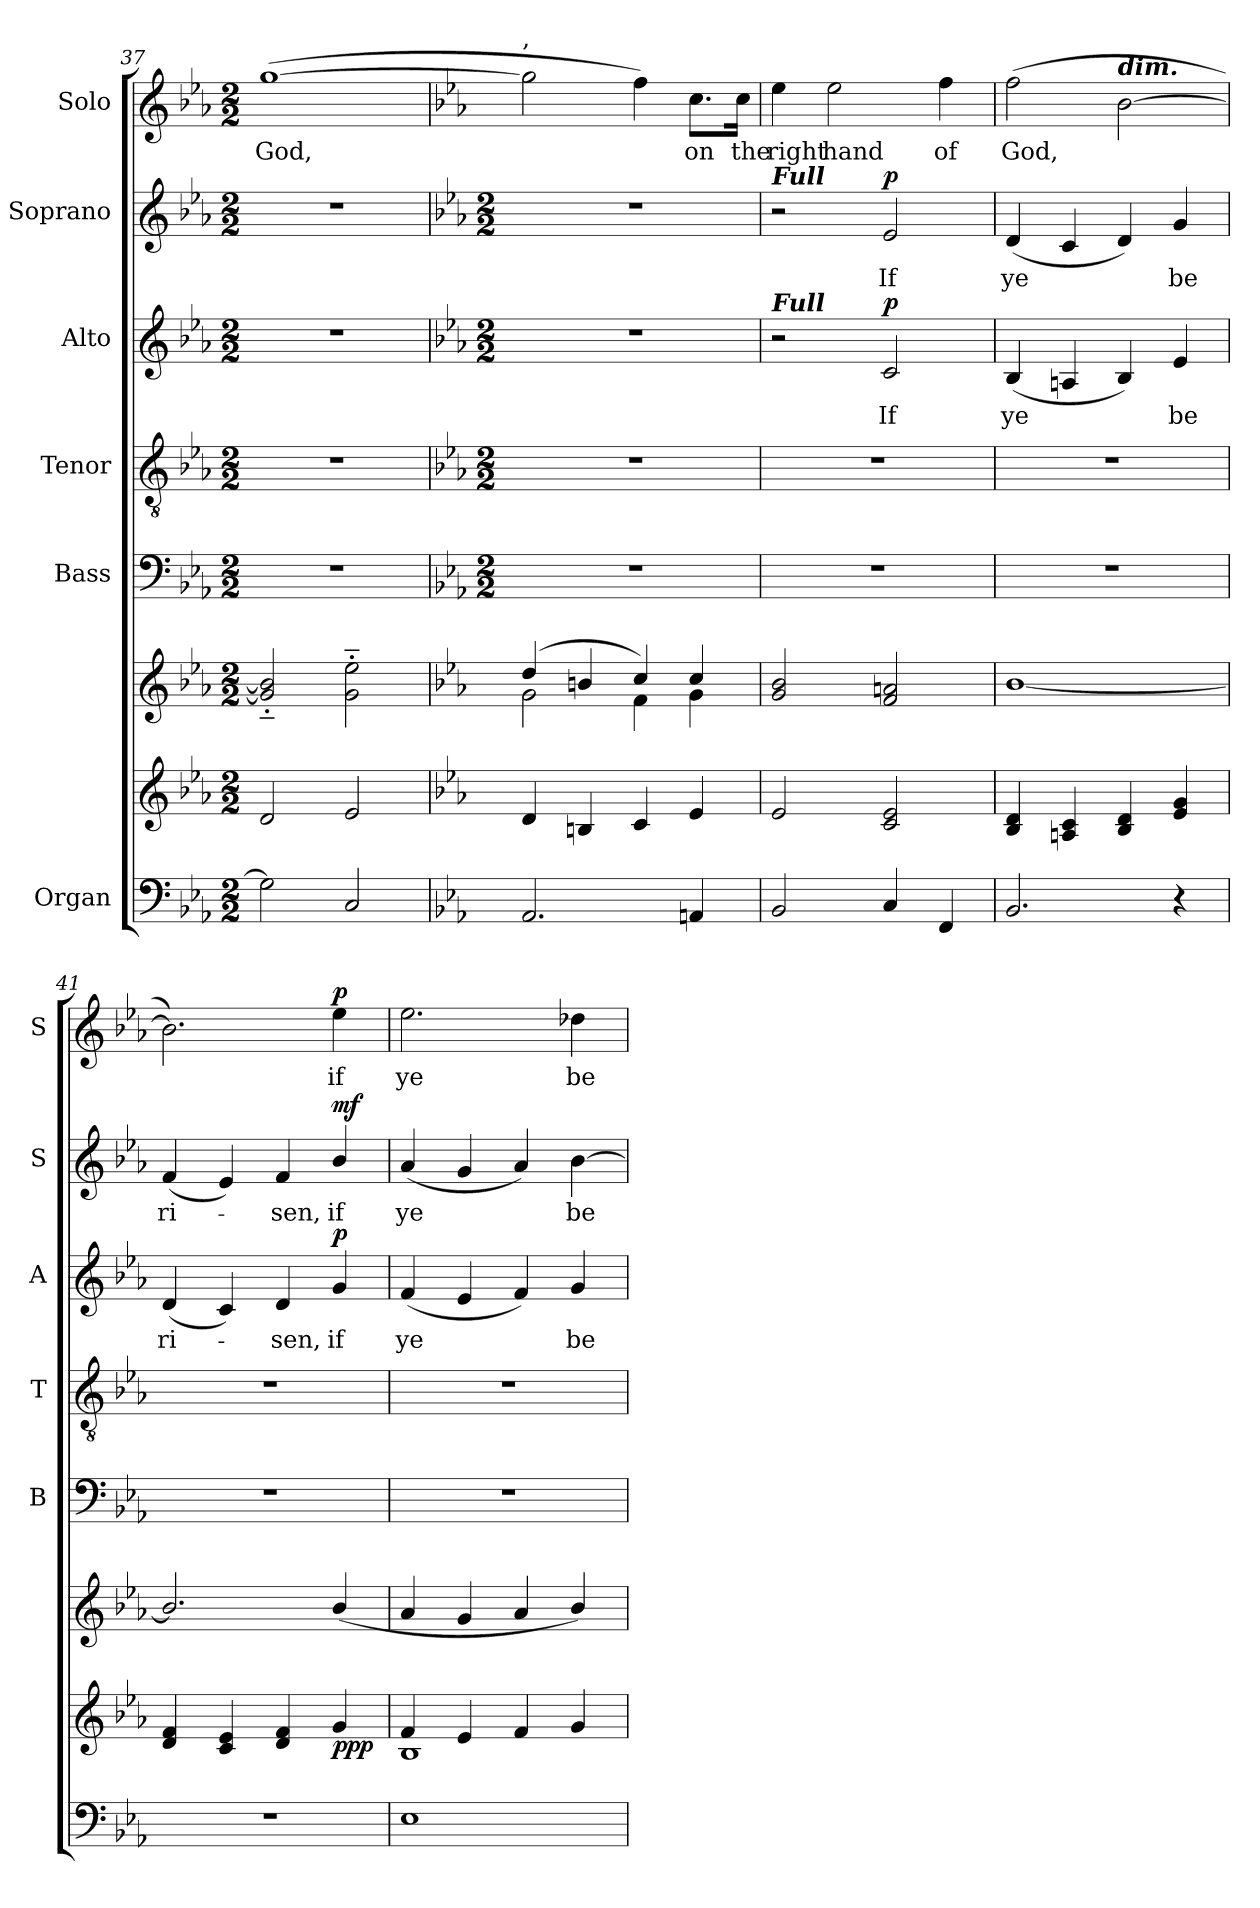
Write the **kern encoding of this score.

**kern	**kern	**kern	**dynam	**kern	**kern	**kern	**text	**dynam	**kern	**text	**dynam	**kern	**text	**dynam
*part6	*part6	*part6	*part6	*part5	*part4	*part3	*part3	*part3	*part2	*part2	*part2	*part1	*part1	*part1
*staff8	*staff7	*staff6	*staff6/7/8	*staff5	*staff4	*staff3	*staff3	*staff3	*staff2	*staff2	*staff2	*staff1	*staff1	*staff1
*I"Organ	*	*	*	*I"Bass	*I"Tenor	*I"Alto	*	*	*I"Soprano	*	*	*I"Solo	*	*
*	*	*	*	*I'B	*I'T	*I'A	*	*	*I'S	*	*	*I'S	*	*
*clefF4	*clefG2	*clefG2	*	*clefF4	*clefGv2	*clefG2	*	*	*clefG2	*	*	*clefG2	*	*
*k[b-e-a-]	*k[b-e-a-]	*k[b-e-a-]	*	*k[b-e-a-]	*k[b-e-a-]	*k[b-e-a-]	*	*	*k[b-e-a-]	*	*	*k[b-e-a-]	*	*
*E-:	*E-:	*E-:	*	*E-:	*E-:	*E-:	*	*	*E-:	*	*	*E-:	*	*
*M2/2	*M2/2	*M2/2	*	*M2/2	*M2/2	*M2/2	*	*	*M2/2	*	*	*M2/2	*	*
=37	=37	=37	=37	=37	=37	=37	=37	=37	=37	=37	=37	=37	=37	=37
*	*^	*^	*	*	*	*	*	*	*	*	*	*	*	*
!	!	!	!	!	!	!	!	!	!	!	!	!	!	!	!LO:LY:b	!
2G]	2d/	2ryy	2g/]'~ 2b-/]'~	2ryy	.	1r	1r	1r	.	.	1r	.	.	(>[1gg	God,	.
2C	2e-/	2ryy	2g\'~ 2ee-\'~	2ryy	.	.	.	.	.	.	.	.	.	.	.	.
!!LO:LB:g=z
=38	=38	=38	=38	=38	=38	=38	=38	=38	=38	=38	=38	=38	=38	=38	=38	=38
*	*	*	*	*	*	*	*	*k[b-e-a-]	*	*	*k[b-e-a-]	*	*	*	*	*
*	*	*	*	*	*	*	*	*E-:	*	*	*E-:	*	*	*	*	*
*	*	*	*	*	*	*M2/2	*M2/2	*M2/2	*	*	*M2/2	*	*	*	*	*
!	!	!	!	!	!	!	!	!	!	!	!	!	!	!LO:TX:a:t=,	!	!
2.AA-	4d/	2ryy	(>4dd/	2g\	.	1r	1r	1r	.	.	1r	.	.	2gg]	.	.
.	4Bn/	.	4bn/	.	.	.	.	.	.	.	.	.	.	.	.	.
.	4c/	2ryy	4cc/)	4f\	.	.	.	.	.	.	.	.	.	4ff)	.	.
!	!	!	!	!	!	!	!	!	!	!	!	!	!	!	!LO:LY:b	!
4AAn	4e-/	.	4cc/	4g\	.	.	.	.	.	.	.	.	.	8.cc\L	on	.
!	!	!	!	!	!	!	!	!	!	!	!	!	!	!	!LO:LY:b	!
.	.	.	.	.	.	.	.	.	.	.	.	.	.	16cc\Jk	the	.
=39	=39	=39	=39	=39	=39	=39	=39	=39	=39	=39	=39	=39	=39	=39	=39	=39
!	!	!	!	!	!	!	!	!	!	!	!LO:TX:a:Bi:t=Full	!	!	!	!	!
!	!	!	!	!	!	!	!	!LO:TX:a:Bi:t=Full	!	!	!	!	!	!	!	!
!	!	!	!	!	!	!	!	!	!	!	!	!	!	!	!LO:LY:b	!
2BB-	2e-/	2ryy	2g/ 2b-/	2ryy	.	1r	1r	2r	.	.	2r	.	.	4ee-	right	.
!	!	!	!	!	!	!	!	!	!	!	!	!	!	!	!LO:LY:b	!
.	.	.	.	.	.	.	.	.	.	.	.	.	.	2ee-	hand	.
!	!	!	!	!	!	!	!	!	!LO:LY:b	!LO:DY:b	!	!LO:LY:b	!LO:DY:b	!	!	!
4C	2c/ 2e-/	2ryy	2f/ 2an/	2ryy	.	.	.	2c	If	p	2e-	If	p	.	.	.
!	!	!	!	!	!	!	!	!	!	!	!	!	!	!	!LO:LY:b	!
4FF	.	.	.	.	.	.	.	.	.	.	.	.	.	4ff	of	.
=40	=40	=40	=40	=40	=40	=40	=40	=40	=40	=40	=40	=40	=40	=40	=40	=40
!	!	!	!	!	!	!	!	!	!LO:LY:b	!	!	!LO:LY:b	!	!	!LO:LY:b	!
2.BB-	4B-/ 4d/	2ryy	[1b-/	2ryy	.	1r	1r	(<4B-	ye	.	(<4d	ye	.	(>2ff	God,	.
.	4An/ 4c/	.	.	.	.	.	.	4An	.	.	4c	.	.	.	.	.
!	!	!	!	!	!	!	!	!	!	!	!	!	!	!LO:TX:a:Bi:t=dim.	!	!
.	4B-/ 4d/	2ryy	.	2ryy	.	.	.	4B-)	.	.	4d)	.	.	[2b-	.	.
!	!	!	!	!	!	!	!	!	!LO:LY:b	!	!	!LO:LY:b	!	!	!	!
4r	4e-/ 4g/	.	.	.	.	.	.	4e-	be	.	4g	be	.	.	.	.
=41	=41	=41	=41	=41	=41	=41	=41	=41	=41	=41	=41	=41	=41	=41	=41	=41
!	!	!	!	!	!	!	!	!	!LO:LY:b	!	!	!LO:LY:b	!	!	!	!
1r	4d/ 4f/	2ryy	2.b-/]	2ryy	.	1r	1r	(<4d	ri-	.	(<4f	ri-	.	2.b-])	.	.
.	4c/ 4e-/	.	.	.	.	.	.	4c)	.	.	4e-)	.	.	.	.	.
!	!	!	!	!	!	!	!	!	!LO:LY:b	!	!	!LO:LY:b	!	!	!	!
.	4d/ 4f/	2ryy	.	2ryy	.	.	.	4d	sen,	.	4f	sen,	.	.	.	.
!	!	!	!	!	!LO:DY:b=2	!	!	!	!LO:LY:b	!	!	!LO:LY:b	!	!	!LO:LY:b	!
!	!	!	!	!	!LO:DY:n=1:b	!	!	!	!	!LO:DY:b	!	!	!LO:DY:b	!	!	!LO:DY:b
.	4g/	.	(>4b-/	.	pp p	.	.	4g	if	p	4b-/	if	mf	4ee-	if	p
=42	=42	=42	=42	=42	=42	=42	=42	=42	=42	=42	=42	=42	=42	=42	=42	=42
!	!	!	!	!	!	!	!	!	!LO:LY:b	!	!	!LO:LY:b	!	!	!LO:LY:b	!
1E-	4f/	1B-\	4a-/	2ryy	.	1r	1r	(<4f	ye	.	(<4a-	ye	.	2.ee-	ye	.
.	4e-/	.	4g/	.	.	.	.	4e-	.	.	4g	.	.	.	.	.
.	4f/	.	4a-/	2ryy	.	.	.	4f)	.	.	4a-)	.	.	.	.	.
!	!	!	!	!	!	!	!	!	!LO:LY:b	!	!	!LO:LY:b	!	!	!LO:LY:b	!
.	4g/	.	4b-/)	.	.	.	.	4g	be	.	[4b-	be	.	4dd-X	be	.
*	*v	*v	*	*	*	*	*	*	*	*	*	*	*	*	*	*
*	*	*v	*v	*	*	*	*	*	*	*	*	*	*	*	*
=	=	=	=	=	=	=	=	=	=	=	=	=	=	=
*-	*-	*-	*-	*-	*-	*-	*-	*-	*-	*-	*-	*-	*-	*-
